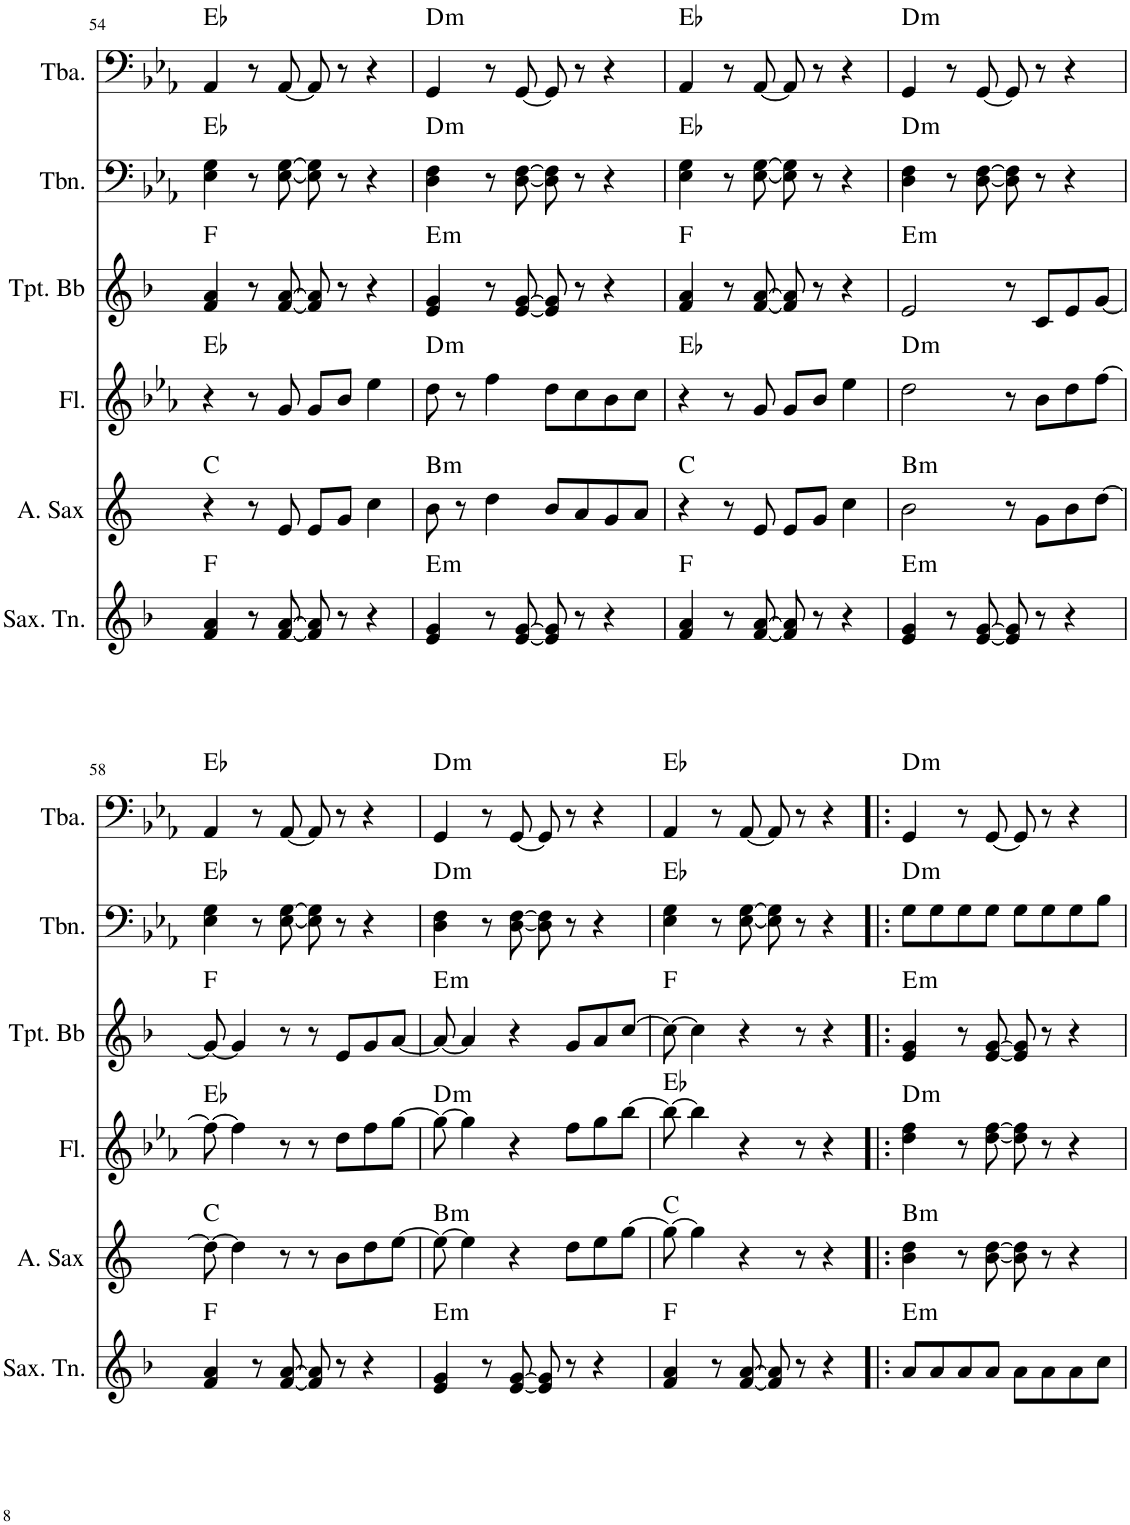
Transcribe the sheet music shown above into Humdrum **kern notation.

**kern	**harte	**kern	**harte	**kern	**harte	**kern	**harte	**kern	**harte	**kern	**harte
*part6	*part6	*part5	*part5	*part4	*part4	*part3	*part3	*part2	*part2	*part1	*part1
*staff6	*	*staff5	*	*staff4	*	*staff3	*	*staff2	*	*staff1	*
*I"Saxofone Tenor	*	*I"Saxofone Alto	*	*I"Flauta	*	*I"Trompete Bb	*	*I"Trombone	*	*I"Tuba	*
*I'Sax. Tn.	*	*	*	*I'Fl.	*	*I'Tpt. Bb	*	*I'Tbn.	*	*I'Tba.	*
!!LO:PB:g=z
*clefG2	*	*clefG2	*	*clefG2	*	*clefG2	*	*clefF4	*	*clefF4	*
*Trd8c14	*	*Trd5c9	*	*	*	*Trd1c2	*	*	*	*	*
*k[b-]	*	*k[]	*	*k[b-e-a-]	*	*k[b-]	*	*k[b-e-a-]	*	*k[b-e-a-]	*
*M4/4	*	*M4/4	*	*M4/4	*	*M4/4	*	*M4/4	*	*M4/4	*
=54	=54	=54	=54	=54	=54	=54	=54	=54	=54	=54	=54
4f/ 4a/	F:maj	4r	C:maj	4r	Eb:maj	4f/ 4a/	F:maj	4E-\ 4G\	Eb:maj	4AA-/	Eb:maj
8r	.	8r	.	8r	.	8r	.	8r	.	8r	.
[8f/ [8a/	.	8e/	.	8g/	.	[8f/ [8a/	.	[8E-\ [8G\	.	[8AA-/	.
8f/] 8a/]	.	8e/L	.	8g/L	.	8f/] 8a/]	.	8E-\] 8G\]	.	8AA-/]	.
8r	.	8g/J	.	8b-/J	.	8r	.	8r	.	8r	.
4r	.	4cc\	.	4ee-\	.	4r	.	4r	.	4r	.
=55	=55	=55	=55	=55	=55	=55	=55	=55	=55	=55	=55
!	!LO:H:kt=m	!	!LO:H:kt=m	!	!LO:H:kt=m	!	!LO:H:kt=m	!	!LO:H:kt=m	!	!LO:H:kt=m
4e/ 4g/	E:min	8b\	B:min	8dd\	D:min	4e/ 4g/	E:min	4D\ 4F\	D:min	4GG/	D:min
.	.	8r	.	8r	.	.	.	.	.	.	.
8r	.	4dd\	.	4ff\	.	8r	.	8r	.	8r	.
[8e/ [8g/	.	.	.	.	.	[8e/ [8g/	.	[8D\ [8F\	.	[8GG/	.
8e/] 8g/]	.	8b/L	.	8dd\L	.	8e/] 8g/]	.	8D\] 8F\]	.	8GG/]	.
8r	.	8a/	.	8cc\	.	8r	.	8r	.	8r	.
4r	.	8g/	.	8b-\	.	4r	.	4r	.	4r	.
.	.	8a/J	.	8cc\J	.	.	.	.	.	.	.
=56	=56	=56	=56	=56	=56	=56	=56	=56	=56	=56	=56
4f/ 4a/	F:maj	4r	C:maj	4r	Eb:maj	4f/ 4a/	F:maj	4E-\ 4G\	Eb:maj	4AA-/	Eb:maj
8r	.	8r	.	8r	.	8r	.	8r	.	8r	.
[8f/ [8a/	.	8e/	.	8g/	.	[8f/ [8a/	.	[8E-\ [8G\	.	[8AA-/	.
8f/] 8a/]	.	8e/L	.	8g/L	.	8f/] 8a/]	.	8E-\] 8G\]	.	8AA-/]	.
8r	.	8g/J	.	8b-/J	.	8r	.	8r	.	8r	.
4r	.	4cc\	.	4ee-\	.	4r	.	4r	.	4r	.
=57	=57	=57	=57	=57	=57	=57	=57	=57	=57	=57	=57
!	!LO:H:kt=m	!	!LO:H:kt=m	!	!LO:H:kt=m	!	!LO:H:kt=m	!	!LO:H:kt=m	!	!LO:H:kt=m
4e/ 4g/	E:min	2b\	B:min	2dd\	D:min	2e/	E:min	4D\ 4F\	D:min	4GG/	D:min
8r	.	.	.	.	.	.	.	8r	.	8r	.
[8e/ [8g/	.	.	.	.	.	.	.	[8D\ [8F\	.	[8GG/	.
8e/] 8g/]	.	8r	.	8r	.	8r	.	8D\] 8F\]	.	8GG/]	.
8r	.	8g\L	.	8b-\L	.	8c/L	.	8r	.	8r	.
4r	.	8b\	.	8dd\	.	8e/	.	4r	.	4r	.
.	.	[8dd\J	.	[8ff\J	.	[8g/J	.	.	.	.	.
!!LO:LB:g=z
=58	=58	=58	=58	=58	=58	=58	=58	=58	=58	=58	=58
4f/ 4a/	F:maj	8dd\_	C:maj	8ff\_	Eb:maj	8g/_	F:maj	4E-\ 4G\	Eb:maj	4AA-/	Eb:maj
.	.	4dd\]	.	4ff\]	.	4g/]	.	.	.	.	.
8r	.	.	.	.	.	.	.	8r	.	8r	.
[8f/ [8a/	.	8r	.	8r	.	8r	.	[8E-\ [8G\	.	[8AA-/	.
8f/] 8a/]	.	8r	.	8r	.	8r	.	8E-\] 8G\]	.	8AA-/]	.
8r	.	8b\L	.	8dd\L	.	8e/L	.	8r	.	8r	.
4r	.	8dd\	.	8ff\	.	8g/	.	4r	.	4r	.
.	.	[8ee\J	.	[8gg\J	.	[8a/J	.	.	.	.	.
=59	=59	=59	=59	=59	=59	=59	=59	=59	=59	=59	=59
!	!LO:H:kt=m	!	!LO:H:kt=m	!	!LO:H:kt=m	!	!LO:H:kt=m	!	!LO:H:kt=m	!	!LO:H:kt=m
4e/ 4g/	E:min	8ee\_	B:min	8gg\_	D:min	8a/_	E:min	4D\ 4F\	D:min	4GG/	D:min
.	.	4ee\]	.	4gg\]	.	4a/]	.	.	.	.	.
8r	.	.	.	.	.	.	.	8r	.	8r	.
[8e/ [8g/	.	4r	.	4r	.	4r	.	[8D\ [8F\	.	[8GG/	.
8e/] 8g/]	.	.	.	.	.	.	.	8D\] 8F\]	.	8GG/]	.
8r	.	8dd\L	.	8ff\L	.	8g/L	.	8r	.	8r	.
4r	.	8ee\	.	8gg\	.	8a/	.	4r	.	4r	.
.	.	[8gg\J	.	[8bb-\J	.	[8cc/J	.	.	.	.	.
=60	=60	=60	=60	=60	=60	=60	=60	=60	=60	=60	=60
4f/ 4a/	F:maj	8gg\_	C:maj	8bb-\_	Eb:maj	8cc\_	F:maj	4E-\ 4G\	Eb:maj	4AA-/	Eb:maj
.	.	4gg\]	.	4bb-\]	.	4cc\]	.	.	.	.	.
8r	.	.	.	.	.	.	.	8r	.	8r	.
[8f/ [8a/	.	4r	.	4r	.	4r	.	[8E-\ [8G\	.	[8AA-/	.
8f/] 8a/]	.	.	.	.	.	.	.	8E-\] 8G\]	.	8AA-/]	.
8r	.	8r	.	8r	.	8r	.	8r	.	8r	.
4r	.	4r	.	4r	.	4r	.	4r	.	4r	.
=61!|:	=61!|:	=61!|:	=61!|:	=61!|:	=61!|:	=61!|:	=61!|:	=61!|:	=61!|:	=61!|:	=61!|:
!	!LO:H:kt=m	!	!LO:H:kt=m	!	!LO:H:kt=m	!	!LO:H:kt=m	!	!LO:H:kt=m	!	!LO:H:kt=m
8a/L	E:min	4b\ 4dd\	B:min	4dd\ 4ff\	D:min	4e/ 4g/	E:min	8G\L	D:min	4GG/	D:min
8a/	.	.	.	.	.	.	.	8G\	.	.	.
8a/	.	8r	.	8r	.	8r	.	8G\	.	8r	.
8a/J	.	[8b\ [8dd\	.	[8dd\ [8ff\	.	[8e/ [8g/	.	8G\J	.	[8GG/	.
8a\L	.	8b\] 8dd\]	.	8dd\] 8ff\]	.	8e/] 8g/]	.	8G\L	.	8GG/]	.
8a\	.	8r	.	8r	.	8r	.	8G\	.	8r	.
8a\	.	4r	.	4r	.	4r	.	8G\	.	4r	.
8cc\J	.	.	.	.	.	.	.	8B-\J	.	.	.
=	=	=	=	=	=	=	=	=	=	=	=
*-	*-	*-	*-	*-	*-	*-	*-	*-	*-	*-	*-
